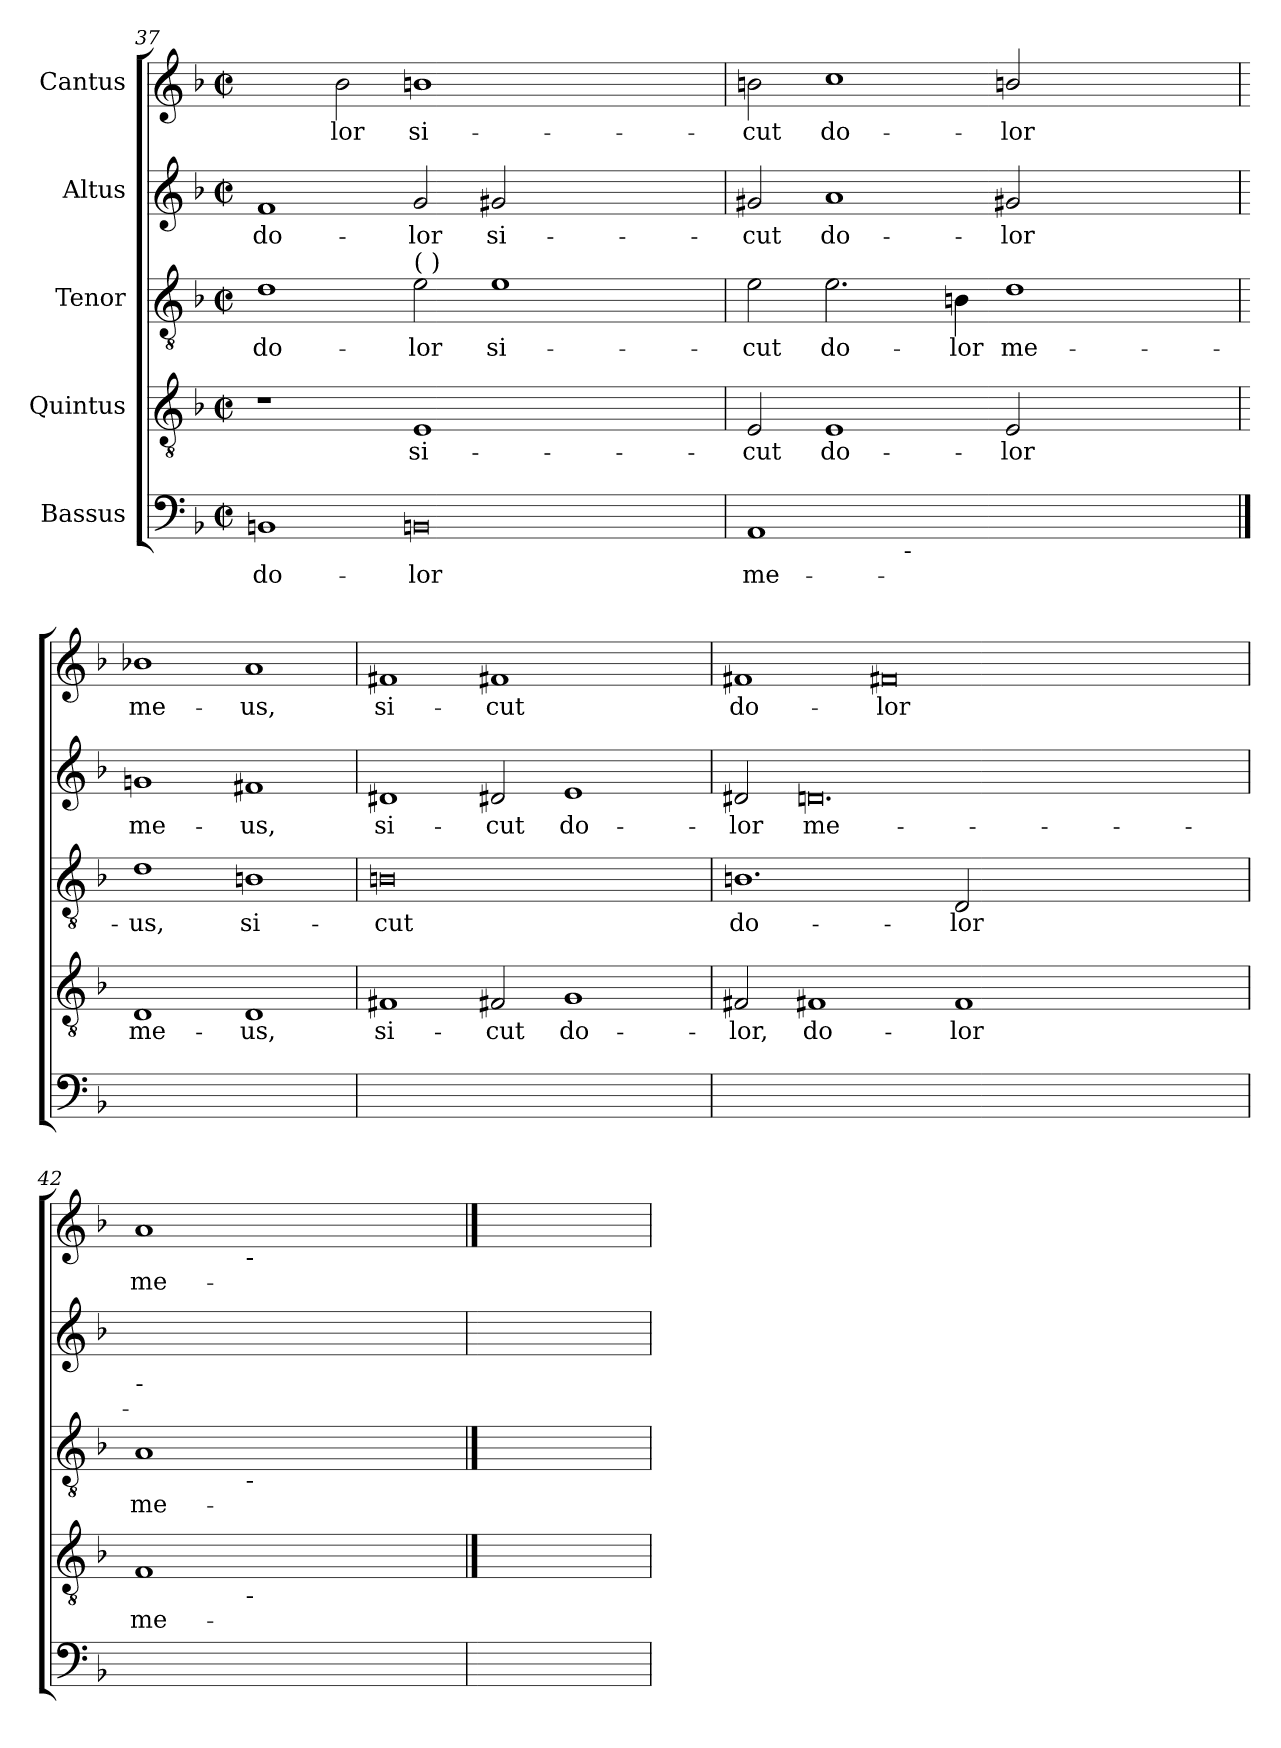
**kern	**text	**kern	**text	**kern	**text	**kern	**text	**kern	**text
*part5	*part5	*part4	*part4	*part3	*part3	*part2	*part2	*part1	*part1
*staff5	*staff5	*staff4	*staff4	*staff3	*staff3	*staff2	*staff2	*staff1	*staff1
*I"Bassus	*	*I"Quintus	*	*I"Tenor	*	*I"Altus	*	*I"Cantus	*
!!LO:LB:g=z
*clefF4	*	*clefGv2	*	*clefGv2	*	*clefG2	*	*clefG2	*
*k[b-]	*	*k[b-]	*	*k[b-]	*	*k[b-]	*	*k[b-]	*
*F:	*	*F:	*	*F:	*	*F:	*	*F:	*
*M4/2	*	*M4/2	*	*M4/2	*	*M4/2	*	*M4/2	*
*met(c|)	*	*met(c|)	*	*met(c|)	*	*met(c|)	*	*met(c|)	*
=37	=37	=37	=37	=37	=37	=37	=37	=37	=37
!	!LO:LY:b	!	!	!	!LO:LY:b	!	!LO:LY:b	!	!
*	*	*	*	*	*	*^	*	*	*
1BBn	do-	1r	.	1d	do-	1f	0ryy	do-	2ccyy]	.
!	!	!	!	!	!	!	!	!	!	!LO:LY:b
.	.	.	.	.	.	.	.	.	2b-	-lor
!	!	!	!	!LO:TX:a:t=(  )	!	!	!	!	!	!
!	!LO:LY:b	!	!LO:LY:b	!	!LO:LY:b	!	!	!LO:LY:b	!	!LO:LY:b
0BBn	-lor	1E	si-	2e	-lor	2g	.	-lor	1bn	si-
!	!	!	!	!	!LO:LY:b	!	!	!LO:LY:b	!	!
.	.	.	.	1e	si-	2g#X	.	si-	.	.
.	.	1ryy	.	.	.	1ryy	1ryy	.	1ryy	.
.	.	.	.	2ryy	.	.	.	.	.	.
=38	=38	=38	=38	=38	=38	=38	=38	=38	=38	=38
!	!LO:LY:b	!	!LO:LY:b	!	!LO:LY:b	!	!	!LO:LY:b	!	!LO:LY:b
1AA	me-	2E	-cut	2e	-cut	2g#X	0ryy	-cut	2bn	-cut
!	!	!	!LO:LY:b	!	!LO:LY:b	!	!	!LO:LY:b	!	!LO:LY:b
.	.	1E	do-	2.e	do-	1a	.	do-	1cc	do-
!LO:TX:b:t=-	!	!	!	!	!	!	!	!	!	!
!	!LO:LY:b	!	!	!	!	!	!	!	!	!
0AAyy	-us.	.	.	.	.	.	.	.	.	.
!	!	!	!	!	!LO:LY:b	!	!	!	!	!
.	.	.	.	4Bn	-lor	.	.	.	.	.
!	!	!	!LO:LY:b	!	!LO:LY:b	!	!	!LO:LY:b	!	!LO:LY:b
.	.	2E	-lor	1d	me-	2g#X	.	-lor	2bn/	-lor
.	.	1ryy	.	.	.	1ryy	1ryy	.	1ryy	.
.	.	.	.	2ryy	.	.	.	.	.	.
==39	=39	=39	=39	=39	=39	=39	=39	=39	=39	=39
!	!	!	!LO:LY:b	!	!LO:LY:b	!	!	!LO:LY:b	!	!LO:LY:b
0ryy	.	1D	me-	1d	-us,	1gn	0ryy	me-	1b-X/	me-
!	!	!	!LO:LY:b	!	!LO:LY:b	!	!	!LO:LY:b	!	!LO:LY:b
.	.	1D	-us,	1Bn/	si-	1f#X	.	-us,	1a	-us,
=40	=40	=40	=40	=40	=40	=40	=40	=40	=40	=40
!	!	!	!LO:LY:b	!	!LO:LY:b	!	!	!LO:LY:b	!	!LO:LY:b
0ryy	.	1F#X	si-	0Bn/	-cut	1d#X	0ryy	si-	1f#X	si-
!	!	!	!LO:LY:b	!	!	!	!	!LO:LY:b	!	!LO:LY:b
.	.	2F#X	-cut	.	.	2d#X	.	-cut	1f#X	-cut
!	!	!	!LO:LY:b	!	!	!	!	!LO:LY:b	!	!
.	.	1G	do-	.	.	1e	.	do-	.	.
2ryy	.	.	.	2ryy	.	.	2ryy	.	2ryy	.
=41	=41	=41	=41	=41	=41	=41	=41	=41	=41	=41
!	!	!	!LO:LY:b	!	!LO:LY:b	!	!	!LO:LY:b	!	!LO:LY:b
0ryy	.	2F#X	-lor,	1.Bn/	do-	2d#X	0ryy	-lor	1f#X	do-
!	!	!	!LO:LY:b	!	!	!	!	!LO:LY:b	!	!
.	.	1F#X	do-	.	.	0.dn	.	me-	.	.
!	!	!	!	!	!	!	!	!	!	!LO:LY:b
.	.	.	.	.	.	.	.	.	0f#X	-lor
!	!	!	!LO:LY:b	!	!LO:LY:b	!	!	!	!	!
.	.	1F#	-lor	2D	-lor	.	.	.	.	.
1.ryy	.	.	.	1.ryy	.	.	1.ryy	.	.	.
.	.	1ryy	.	.	.	.	.	.	.	.
.	.	.	.	.	.	.	.	.	2ryy	.
=42	=42	=42	=42	=42	=42	=42	=42	=42	=42	=42
!	!	!	!	!	!	!LO:TX:b:t=-	!	!	!	!
!	!	!	!LO:LY:b	!	!LO:LY:b	!	!	!LO:LY:b	!	!LO:LY:b
0ryy	.	1F	me-	1A	me-	0c#Xyy	0ryy	-us.	1a	me-
!	!	!	!	!	!	!	!	!	!LO:TX:b:t=-	!
!	!	!	!	!LO:TX:b:t=-	!	!	!	!	!	!
!	!	!LO:TX:b:t=-	!	!	!	!	!	!	!	!
!	!	!	!LO:LY:b	!	!LO:LY:b	!	!	!	!	!LO:LY:b
.	.	0Eyy	-us.	0Ayy	-us.	.	.	.	0ayy	-us.
1ryy	.	.	.	.	.	1ryy	1ryy	.	.	.
*	*	*	*	*	*	*v	*v	*	*	*
=	==	==	==	==	==	=	==	==	==
0ryy	.	0ryy	.	0ryy	.	0ryy	.	0ryy	.
=	=	=	=	=	=	=	=	=	=
*-	*-	*-	*-	*-	*-	*-	*-	*-	*-
